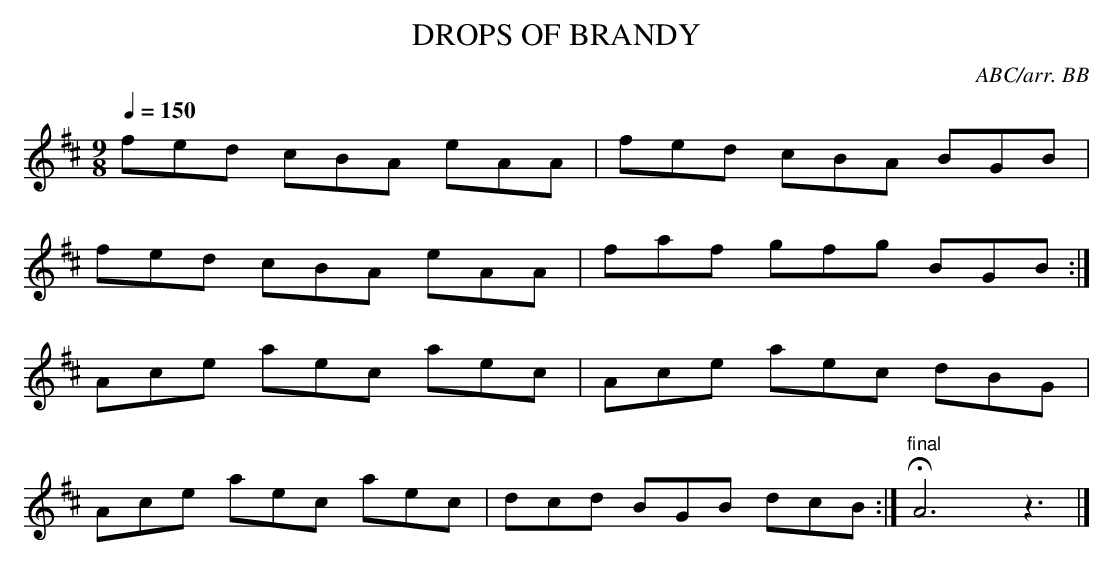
X:1
T:DROPS OF BRANDY
C:ABC/arr. BB
L:1/8
M:9/8
Q:1/4=150
K:Amix
fed cBA eAA|fed cBA BGB|
fed cBA eAA|faf gfg BGB:|
Ace aec aec|Ace aec dBG|
Ace aec aec|dcd BGB dcB:|\
"final" HA6z3|]
